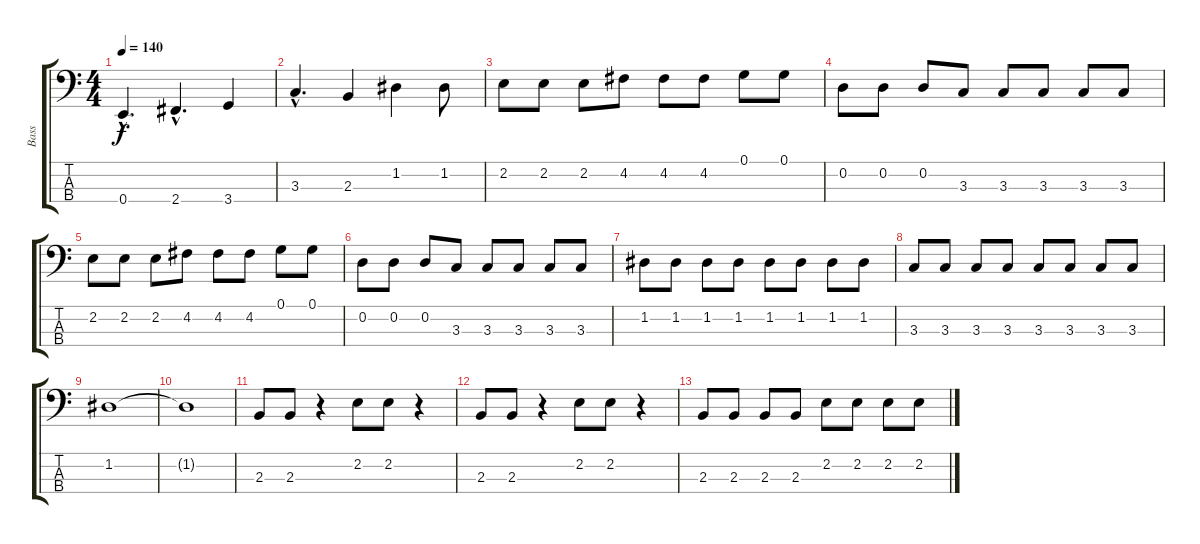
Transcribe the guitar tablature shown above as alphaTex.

\track ("Bass" "Bass") {instrument electricbasspick}
\staff {score tabs}
\tuning (G2 D2 A1 E1) {hide}
\ts (4 4)
\tempo 140
\clef f4
\ks c
0.4{hac}.4{d dy f} 2.4{hac}.4{d} 3.4.4 |
3.3{hac}.4{d} 2.3.4 1.2.4 1.2.8 |
2.2.8 2.2.8 2.2.8 4.2.8 4.2.8 4.2.8 0.1.8 0.1.8 |
0.2.8 0.2.8 0.2.8 3.3.8 3.3.8 3.3.8 3.3.8 3.3.8 |
2.2.8 2.2.8 2.2.8 4.2.8 4.2.8 4.2.8 0.1.8 0.1.8 |
0.2.8 0.2.8 0.2.8 3.3.8 3.3.8 3.3.8 3.3.8 3.3.8 |
1.2.8 1.2.8 1.2.8 1.2.8 1.2.8 1.2.8 1.2.8 1.2.8 |
3.3.8 3.3.8 3.3.8 3.3.8 3.3.8 3.3.8 3.3.8 3.3.8 |
1.2.1 |
1.2{t}.1 |
2.3.8 2.3.8 r.4 2.2.8 2.2.8 r.4 |
2.3.8 2.3.8 r.4 2.2.8 2.2.8 r.4 |
2.3.8 2.3.8 2.3.8 2.3.8 2.2.8 2.2.8 2.2.8 2.2.8
